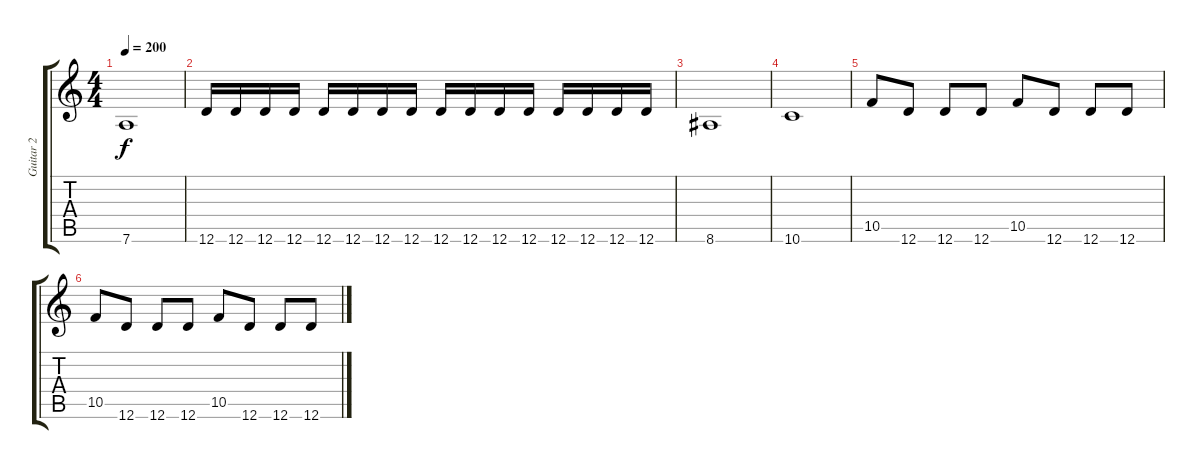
\track ("Guitar 2" "Guitar 2") {instrument distortionguitar}
\staff {score tabs}
\tuning (D3 A3 F3 C3 G2 D2) {hide}
\ts (4 4)
\tempo 200
\clef g2
\ks c
7.6.1{dy f} |
12.6.16 12.6.16 12.6.16 12.6.16 12.6.16 12.6.16 12.6.16 12.6.16 12.6.16 12.6.16 12.6.16 12.6.16 12.6.16 12.6.16 12.6.16 12.6.16 |
8.6.1 |
10.6.1 |
10.5.8 12.6.8 12.6.8 12.6.8 10.5.8 12.6.8 12.6.8 12.6.8 |
10.5.8 12.6.8 12.6.8 12.6.8 10.5.8 12.6.8 12.6.8 12.6.8
